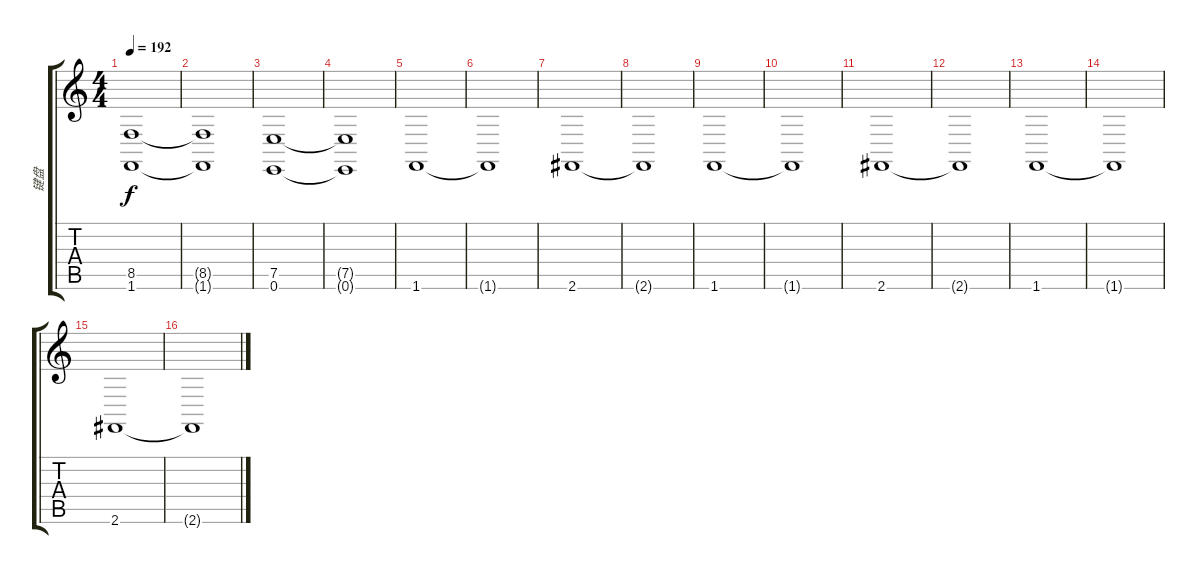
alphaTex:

\track ("键盘" "键盘") {instrument stringensemble1}
\staff {score tabs}
\tuning (E4 B3 G3 D3 A2 E2) {hide}
\ts (4 4)
\tempo 192
\clef g2
\ks c
(8.5 1.6).1{dy f} |
(8.5{t} 1.6{t}).1 |
(7.5 0.6).1 |
(7.5{t} 0.6{t}).1 |
1.6.1 |
1.6{t}.1 |
2.6.1 |
2.6{t}.1 |
1.6.1 |
1.6{t}.1 |
2.6.1 |
2.6{t}.1 |
1.6.1 |
1.6{t}.1 |
2.6.1 |
2.6{t}.1
